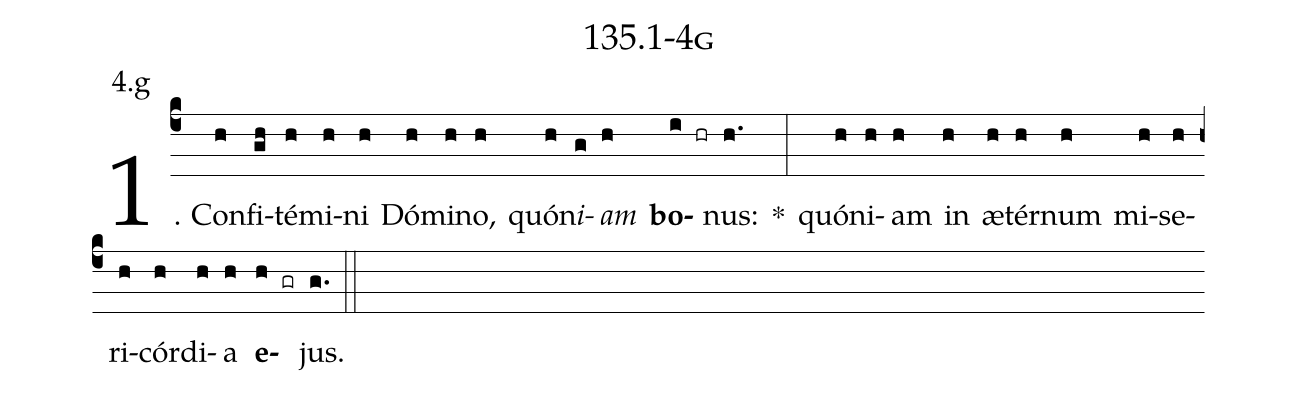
name: 135.1-4g;
annotation: 4.g;
%%
(c4)1. Con(h)fi(gh)té(h)mi(h)ni(h) Dó(h)mi(h)no,(h) quón(h)<i>i</i>(g)<i>am</i>(h) <b>bo</b>(i hr)nus:(h.) *(:) quón(h)i(h)am(h) in(h) æ(h)tér(h)num(h) mi(h)se(h)ri(h)cór(h)di(h)a(h) <b>e</b>(h gr)jus.(g.) (::)
